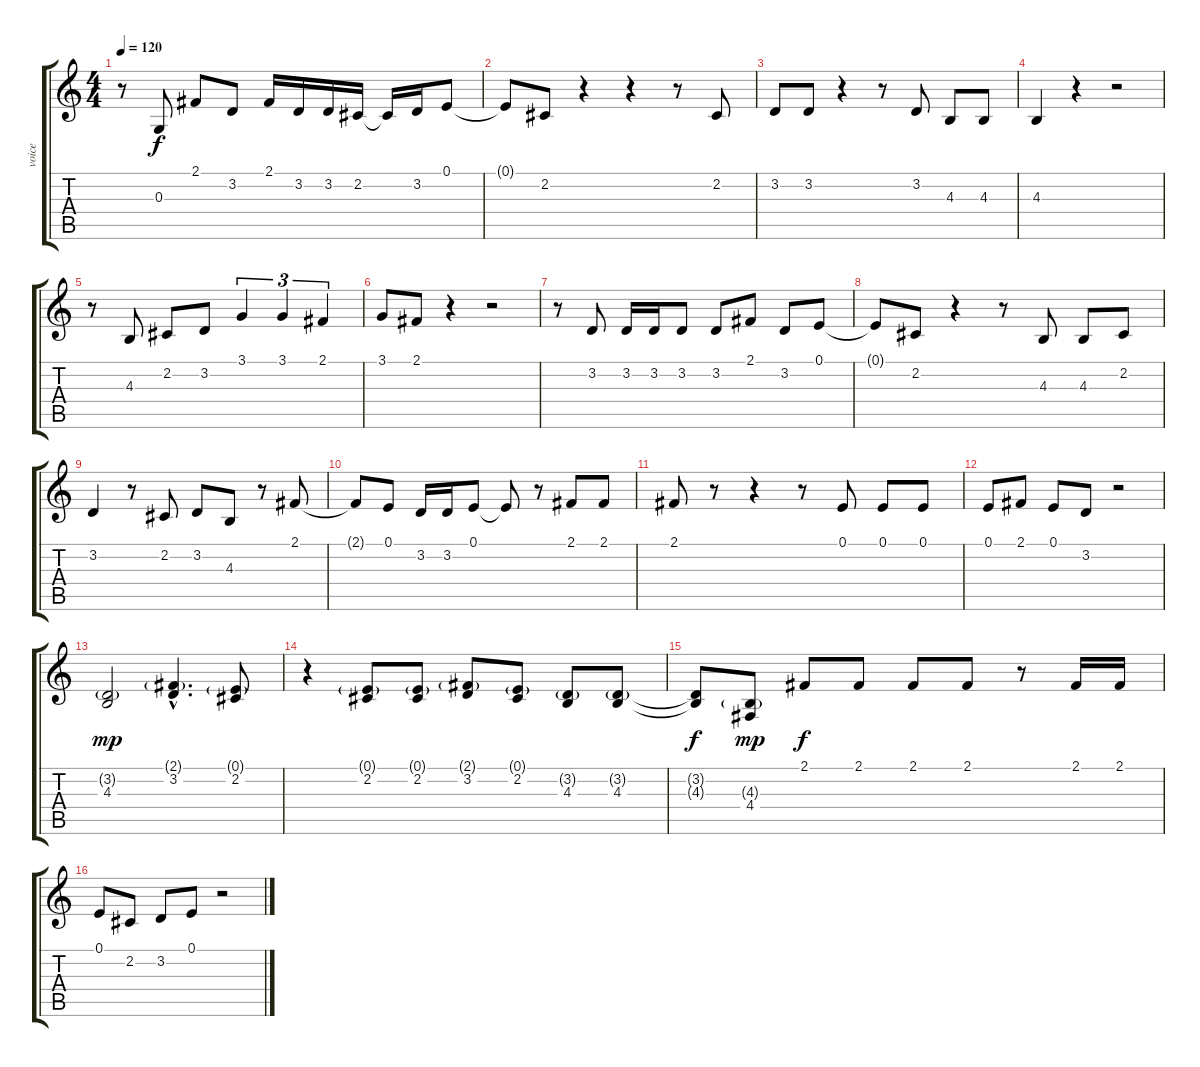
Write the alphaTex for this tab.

\track ("voice" "voice") {instrument harmonica}
\staff {score tabs}
\tuning (E4 B3 G3 D3 A2 E2) {hide}
\ts (4 4)
\tempo 120
\clef g2
\ks c
r.8{dy f} 0.3.8 2.1.8 3.2.8 2.1.16 3.2.16 3.2.16 2.2.16 2.2{t}.16 3.2.16 0.1.8 |
0.1{t}.8 2.2.8 r.4 r.4 r.8 2.2.8 |
3.2.8 3.2.8 r.4 r.8 3.2.8 4.3.8 4.3.8 |
4.3.4 r.4 r.2 |
r.8 4.3.8 2.2.8 3.2.8 3.1.4{tu (3 2)} 3.1.4{tu (3 2)} 2.1.4{tu (3 2)} |
3.1.8 2.1.8 r.4 r.2 |
r.8 3.2.8 3.2.16 3.2.16 3.2.8 3.2.8 2.1.8 3.2.8 0.1.8 |
0.1{t}.8 2.2.8 r.4 r.8 4.3.8 4.3.8 2.2.8 |
3.2.4 r.8 2.2.8 3.2.8 4.3.8 r.8 2.1.8 |
2.1{t}.8 0.1.8 3.2.16 3.2.16 0.1.8 0.1{t}.8 r.8 2.1.8 2.1.8 |
2.1.8 r.8 r.4 r.8 0.1.8 0.1.8 0.1.8 |
0.1.8 2.1.8 0.1.8 3.2.8 r.2 |
(3.2{g} 4.3).2{dy mp} (2.1{g hac} 3.2{hac}).4{d} (0.1{g} 2.2).8 |
r.4 (0.1{g} 2.2).8 (0.1{g} 2.2).8 (2.1{g} 3.2).8 (0.1{g} 2.2).8 (3.2{g} 4.3).8 (3.2{g} 4.3).8 |
(3.2{t} 4.3{t}).8{dy f} (4.3{g} 4.4).8{dy mp} 2.1.8{dy f} 2.1.8 2.1.8 2.1.8 r.8 2.1.16 2.1.16 |
0.1.8 2.2.8 3.2.8 0.1.8 r.2
